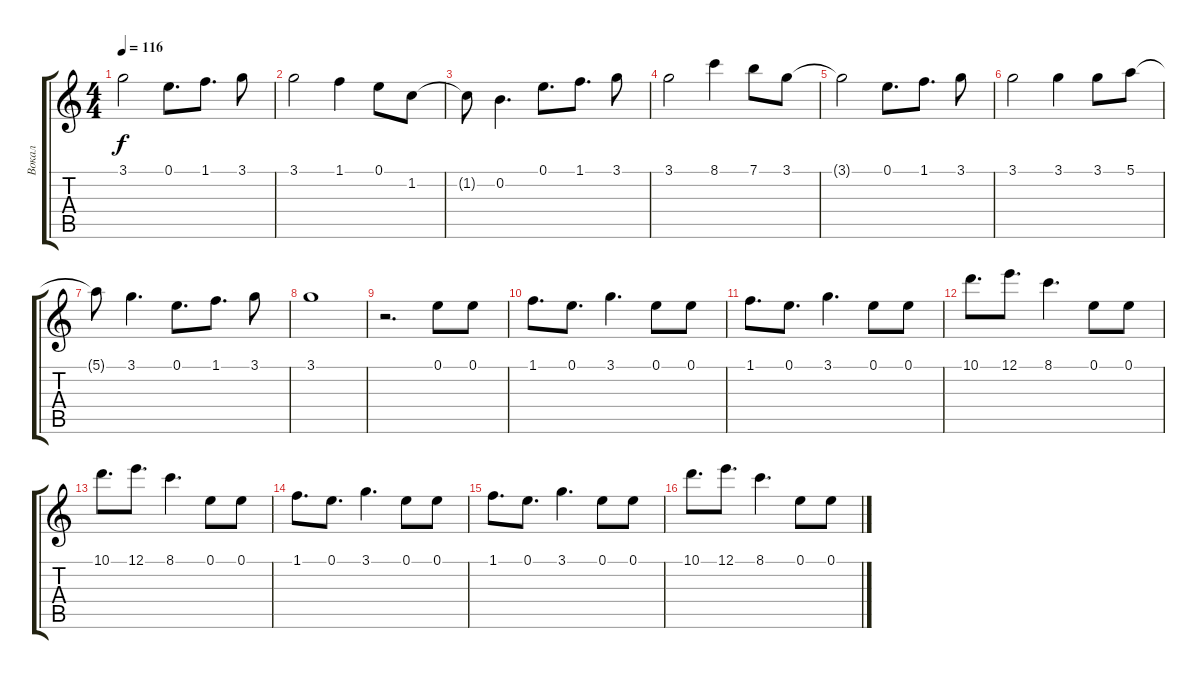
\track ("Вокал" "Вокал") {instrument acousticguitarsteel}
\staff {score tabs}
\tuning (E4 B3 G3 D3 A2 E2) {hide}
\ts (4 4)
\tempo 116
\clef g2
\ks c
3.1{t}.2{dy f} 0.1.8{d} 1.1.8{d} 3.1.8 |
3.1.2 1.1.4 0.1.8 1.2.8 |
1.2{t}.8 0.2.4{d} 0.1.8{d} 1.1.8{d} 3.1.8 |
3.1.2 8.1.4 7.1.8 3.1.8 |
3.1{t}.2 0.1.8{d} 1.1.8{d} 3.1.8 |
3.1.2 3.1.4 3.1.8 5.1.8 |
5.1{t}.8 3.1.4{d} 0.1.8{d} 1.1.8{d} 3.1.8 |
3.1.1 |
r.2{d} 0.1.8 0.1.8 |
1.1.8{d} 0.1.8{d} 3.1.4{d} 0.1.8 0.1.8 |
1.1.8{d} 0.1.8{d} 3.1.4{d} 0.1.8 0.1.8 |
10.1.8{d} 12.1.8{d} 8.1.4{d} 0.1.8 0.1.8 |
10.1.8{d} 12.1.8{d} 8.1.4{d} 0.1.8 0.1.8 |
1.1.8{d} 0.1.8{d} 3.1.4{d} 0.1.8 0.1.8 |
1.1.8{d} 0.1.8{d} 3.1.4{d} 0.1.8 0.1.8 |
10.1.8{d} 12.1.8{d} 8.1.4{d} 0.1.8 0.1.8
